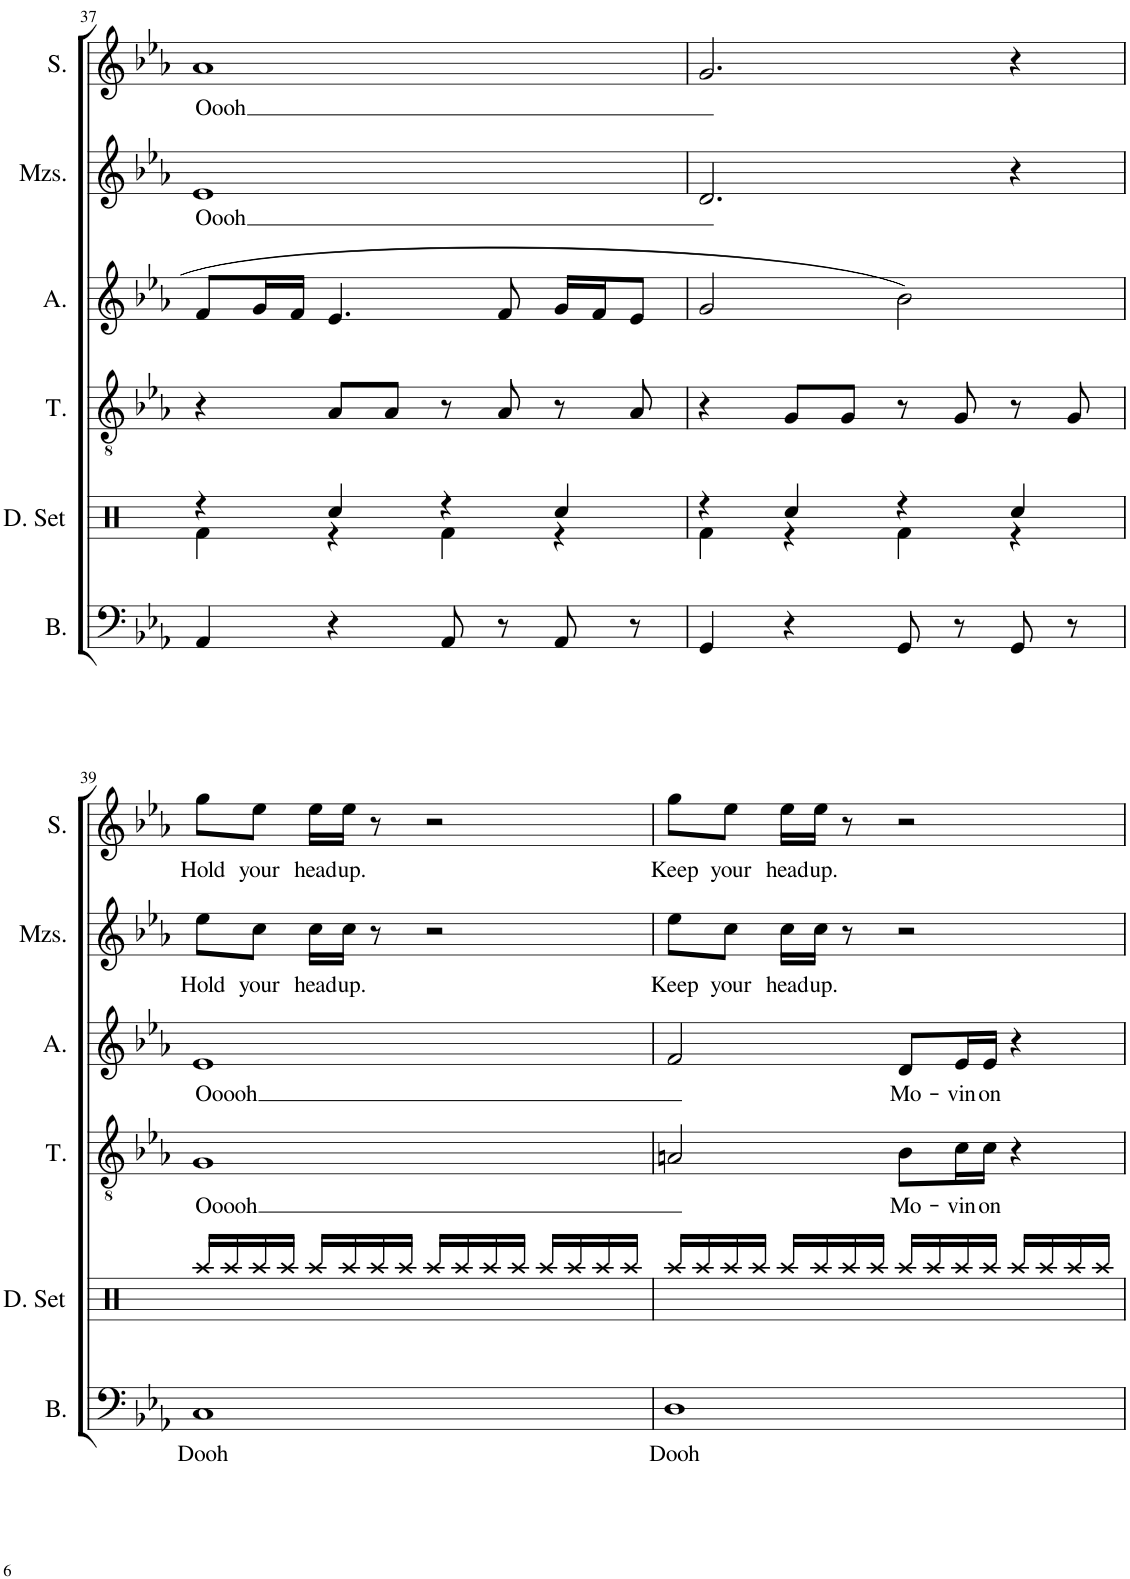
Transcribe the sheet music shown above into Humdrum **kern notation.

**kern	**text	**kern	**text	**kern	**text	**kern	**text	**kern	**text
*part5	*part5	*part4	*part4	*part3	*part3	*part2	*part2	*part1	*part1
*staff5	*staff5	*staff4	*staff4	*staff3	*staff3	*staff2	*staff2	*staff1	*staff1
*I"Bass	*	*I"Tenor	*	*I"Alto	*	*I"Mezzo-soprano	*	*I"Soprano	*
*I'B.	*	*I'T.	*	*I'A.	*	*I'Mzs.	*	*I'S.	*
!!LO:PB:g=z
*clefF4	*	*clefGv2	*	*clefG2	*	*clefG2	*	*clefG2	*
*k[b-e-a-]	*	*k[b-e-a-]	*	*k[b-e-a-]	*	*k[b-e-a-]	*	*k[b-e-a-]	*
*M4/4	*	*M4/4	*	*M4/4	*	*M4/4	*	*M4/4	*
=37	=37	=37	=37	=37	=37	=37	=37	=37	=37
!	!	!	!	!	!	!	!LO:LY:b	!	!LO:LY:b
4AA-/	.	4r	.	8f/L	.	1e-	Oooh	1a-	Oooh
.	.	.	.	16g/L	.	.	.	.	.
.	.	.	.	16f/JJ	.	.	.	.	.
4r	.	8A-/L	.	4.e-/	.	.	.	.	.
.	.	8A-/J	.	.	.	.	.	.	.
8AA-/	.	8r	.	.	.	.	.	.	.
8r	.	8A-/	.	8f/	.	.	.	.	.
8AA-/	.	8r	.	16g/LL	.	.	.	.	.
.	.	.	.	16f/J	.	.	.	.	.
8r	.	8A-/	.	8e-/J	.	.	.	.	.
=38	=38	=38	=38	=38	=38	=38	=38	=38	=38
4GG/	.	4r	.	2g/	.	2.d/	.	2.g/	.
4r	.	8G/L	.	.	.	.	.	.	.
.	.	8G/J	.	.	.	.	.	.	.
8GG/	.	8r	.	2b-\	.	.	.	.	.
8r	.	8G/	.	.	.	.	.	.	.
8GG/	.	8r	.	.	.	4r	.	4r	.
8r	.	8G/	.	.	.	.	.	.	.
!!LO:LB:g=z
=39	=39	=39	=39	=39	=39	=39	=39	=39	=39
!	!LO:LY:b	!	!LO:LY:b	!	!LO:LY:b	!	!LO:LY:b	!	!LO:LY:b
1C	Dooh	1G	Ooooh	1e-	Ooooh	8ee-\L	Hold	8gg\L	Hold
!	!	!	!	!	!	!	!LO:LY:b	!	!LO:LY:b
.	.	.	.	.	.	8cc\J	your	8ee-\J	your
!	!	!	!	!	!	!	!LO:LY:b	!	!LO:LY:b
.	.	.	.	.	.	16cc\LL	head	16ee-\LL	head
!	!	!	!	!	!	!	!LO:LY:b	!	!LO:LY:b
.	.	.	.	.	.	16cc\JJ	up.	16ee-\JJ	up.
.	.	.	.	.	.	8r	.	8r	.
.	.	.	.	.	.	2r	.	2r	.
=40	=40	=40	=40	=40	=40	=40	=40	=40	=40
!	!LO:LY:b	!	!	!	!	!	!LO:LY:b	!	!LO:LY:b
1D	Dooh	2An/	.	2f/	.	8ee-\L	Keep	8gg\L	Keep
!	!	!	!	!	!	!	!LO:LY:b	!	!LO:LY:b
.	.	.	.	.	.	8cc\J	your	8ee-\J	your
!	!	!	!	!	!	!	!LO:LY:b	!	!LO:LY:b
.	.	.	.	.	.	16cc\LL	head	16ee-\LL	head
!	!	!	!	!	!	!	!LO:LY:b	!	!LO:LY:b
.	.	.	.	.	.	16cc\JJ	up.	16ee-\JJ	up.
.	.	.	.	.	.	8r	.	8r	.
!	!	!	!LO:LY:b	!	!LO:LY:b	!	!	!	!
.	.	8B-\L	Mo-	8d/L	Mo-	2r	.	2r	.
!	!	!	!LO:LY:b	!	!LO:LY:b	!	!	!	!
.	.	16c\L	-vin	16e-/L	-vin	.	.	.	.
!	!	!	!LO:LY:b	!	!LO:LY:b	!	!	!	!
.	.	16c\JJ	on	16e-/JJ	on	.	.	.	.
.	.	4r	.	4r	.	.	.	.	.
=	=	=	=	=	=	=	=	=	=
*-	*-	*-	*-	*-	*-	*-	*-	*-	*-
